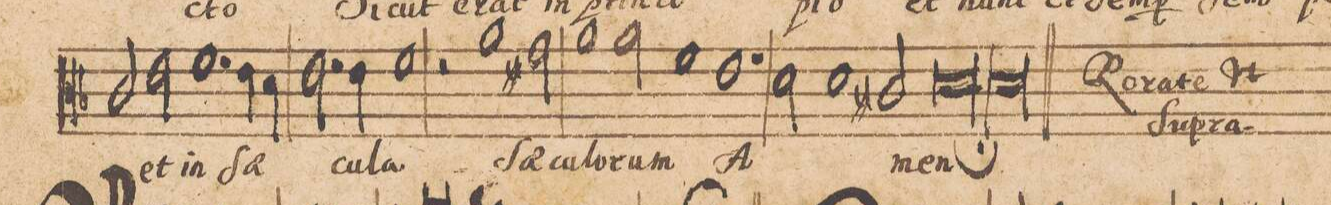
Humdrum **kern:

**kern	**text
*I"[Canto]	*
*clefC3	*
*k[b-]	*
*met(c|)	*
*M2/1	*
2cny/	et
2e\	in
=76-	=76-
1.f	Sae-
4e\	.
4d\	.
=77-	=77-
2.e\	.
4e\	-cu-
1f	-la
=78-	=78-
2rf	.
1a	Sae-
2g#X\	-cu-
=79-	=79-
1a	-lo-
2a\	-rum
1f\	.
=80-	=80-
1.e	A-
=81-	=81-
2d\	.
1d	.
2c#X/	.
=82-	=82-
[00dl;<	-men
=83-	=83-
=84-	=84-
00d]	.
==	==
*-	*-
